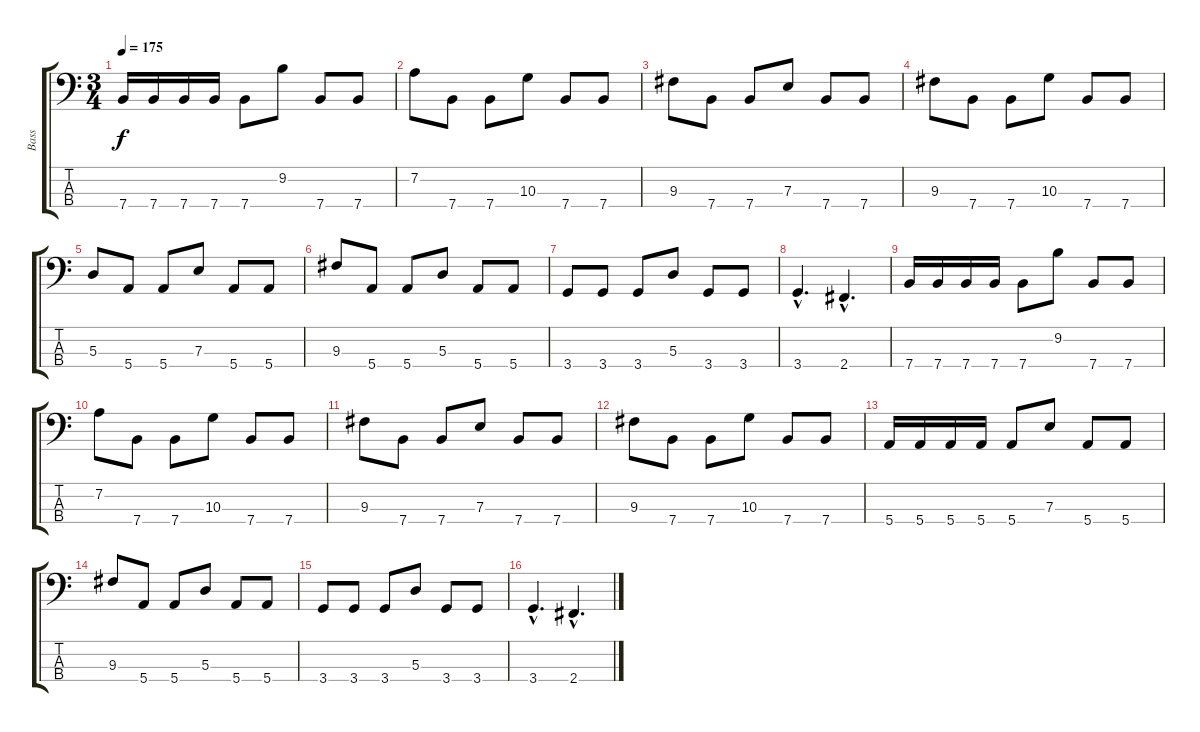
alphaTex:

\track ("Bass" "Bass") {instrument electricbasspick}
\staff {score tabs}
\tuning (G2 D2 A1 E1) {hide}
\ts (3 4)
\tempo 175
\clef f4
\ks c
7.4.16{dy f} 7.4.16 7.4.16 7.4.16 7.4.8 9.2.8 7.4.8 7.4.8 |
7.2.8 7.4.8 7.4.8 10.3.8 7.4.8 7.4.8 |
9.3.8 7.4.8 7.4.8 7.3.8 7.4.8 7.4.8 |
9.3.8 7.4.8 7.4.8 10.3.8 7.4.8 7.4.8 |
5.3.8 5.4.8 5.4.8 7.3.8 5.4.8 5.4.8 |
9.3.8 5.4.8 5.4.8 5.3.8 5.4.8 5.4.8 |
3.4.8 3.4.8 3.4.8 5.3.8 3.4.8 3.4.8 |
3.4{hac}.4{d} 2.4{hac}.4{d} |
7.4.16 7.4.16 7.4.16 7.4.16 7.4.8 9.2.8 7.4.8 7.4.8 |
7.2.8 7.4.8 7.4.8 10.3.8 7.4.8 7.4.8 |
9.3.8 7.4.8 7.4.8 7.3.8 7.4.8 7.4.8 |
9.3.8 7.4.8 7.4.8 10.3.8 7.4.8 7.4.8 |
5.4.16 5.4.16 5.4.16 5.4.16 5.4.8 7.3.8 5.4.8 5.4.8 |
9.3.8 5.4.8 5.4.8 5.3.8 5.4.8 5.4.8 |
3.4.8 3.4.8 3.4.8 5.3.8 3.4.8 3.4.8 |
3.4{hac}.4{d} 2.4{hac}.4{d}
